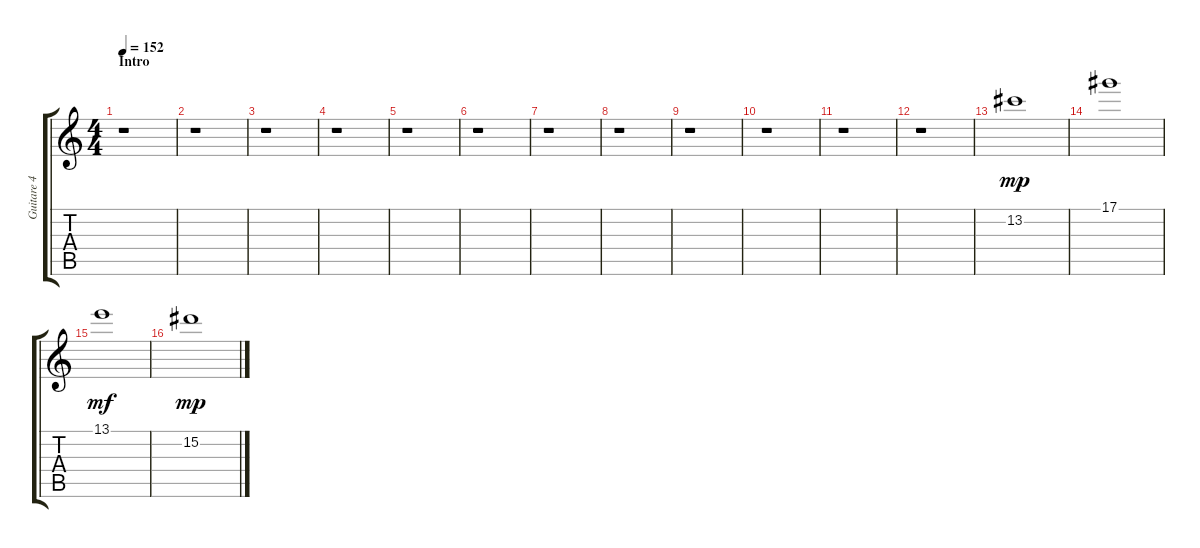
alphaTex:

\track ("Guitare 4" "Guitare 4") {instrument distortionguitar}
\staff {score tabs}
\tuning (Eb4 C4 G3 C3 G2 C2) {hide}
\ts (4 4)
\section ("" "Intro")
\tempo 152
\clef g2
\ks c
r.1{dy mp instrument distortionguitar} |
r.1 |
r.1 |
r.1 |
r.1 |
r.1 |
r.1 |
r.1 |
r.1 |
r.1 |
r.1 |
r.1 |
13.2.1 |
17.1.1 |
13.1.1{dy mf} |
15.2.1{dy mp}
